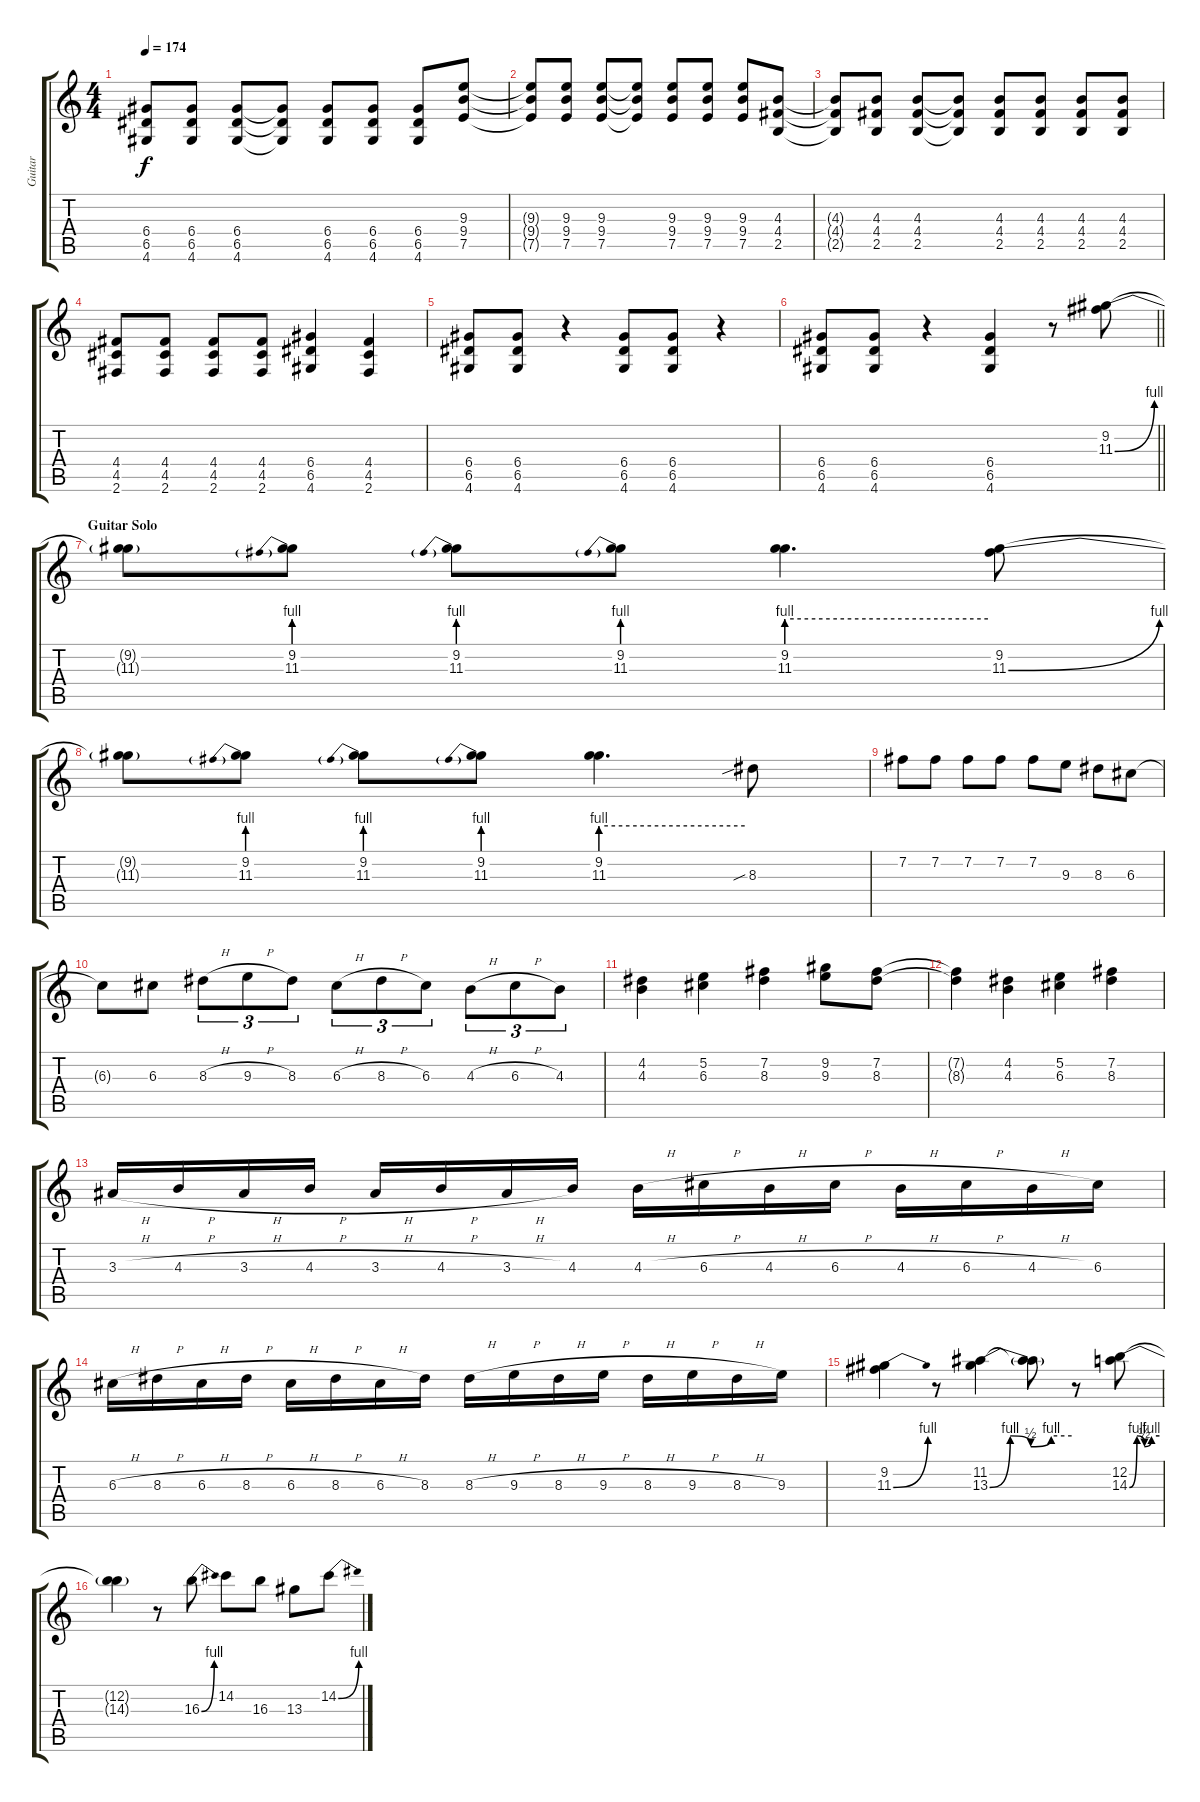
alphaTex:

\track ("Guitar" "Guitar") {instrument distortionguitar}
\staff {score tabs}
\tuning (E4 B3 G3 D3 A2 E2) {hide}
\ts (4 4)
\tempo 174
\clef g2
\ks c
(6.4{t} 6.5{t} 4.6{t}).8{dy f} (6.4 6.5 4.6).8 (6.4 6.5 4.6).8 (6.4{t} 6.5{t} 4.6{t}).8 (6.4 6.5 4.6).8 (6.4 6.5 4.6).8 (6.4 6.5 4.6).8 (9.3 9.4 7.5).8 |
(9.3{t} 9.4{t} 7.5{t}).8 (9.3 9.4 7.5).8 (9.3 9.4 7.5).8 (9.3{t} 9.4{t} 7.5{t}).8 (9.3 9.4 7.5).8 (9.3 9.4 7.5).8 (9.3 9.4 7.5).8 (4.3 4.4 2.5).8 |
(4.3{t} 4.4{t} 2.5{t}).8 (4.3 4.4 2.5).8 (4.3 4.4 2.5).8 (4.3{t} 4.4{t} 2.5{t}).8 (4.3 4.4 2.5).8 (4.3 4.4 2.5).8 (4.3 4.4 2.5).8 (4.3 4.4 2.5).8 |
(4.4 4.5 2.6).8 (4.4 4.5 2.6).8 (4.4 4.5 2.6).8 (4.4 4.5 2.6).8 (6.4 6.5 4.6).4 (4.4 4.5 2.6).4 |
(6.4 6.5 4.6).8 (6.4 6.5 4.6).8 r.4 (6.4 6.5 4.6).8 (6.4 6.5 4.6).8 r.4 |
\barLineRight lightlight
(6.4 6.5 4.6).8 (6.4 6.5 4.6).8 r.4 (6.4 6.5 4.6).4 r.8 (9.2 11.3{be (bend 0 0 60 4)}).8 |
\section ("" "Guitar Solo")
(9.2{t} 11.3{t}).8 (9.2 11.3{be (prebend 0 4 60 4)}).8 (9.2 11.3{be (prebend 0 4 60 4)}).8 (9.2 11.3{be (prebend 0 4 60 4)}).8 (9.2 11.3{be (custom 0 4 15 4 30 4 45 4 60 4)}).4{d} (9.2 11.3{be (bend 0 0 60 4)}).8 |
(9.2{t} 11.3{t}).8 (9.2 11.3{be (prebend 0 4 60 4)}).8 (9.2 11.3{be (prebend 0 4 60 4)}).8 (9.2 11.3{be (prebend 0 4 60 4)}).8 (9.2 11.3{be (custom 0 4 15 4 30 4 45 4 60 4)}).4{d} 8.3{sib}.8 |
7.2.8 7.2.8 7.2.8 7.2.8 7.2.8 9.3.8 8.3.8 6.3.8 |
6.3{t}.8 6.3.8 8.3{h}.8{tu (3 2)} 9.3{h}.8{tu (3 2)} 8.3.8{tu (3 2)} 6.3{h}.8{tu (3 2)} 8.3{h}.8{tu (3 2)} 6.3.8{tu (3 2)} 4.3{h}.8{tu (3 2)} 6.3{h}.8{tu (3 2)} 4.3.8{tu (3 2)} |
(4.2 4.3).4 (5.2 6.3).4 (7.2 8.3).4 (9.2 9.3).8 (7.2 8.3).8 |
(7.2{t} 8.3{t}).4 (4.2 4.3).4 (5.2 6.3).4 (7.2 8.3).4 |
3.3{h}.16 4.3{h}.16 3.3{h}.16 4.3{h}.16 3.3{h}.16 4.3{h}.16 3.3{h}.16 4.3.16 4.3{h}.16 6.3{h}.16 4.3{h}.16 6.3{h}.16 4.3{h}.16 6.3{h}.16 4.3{h}.16 6.3.16 |
6.3{h}.16 8.3{h}.16 6.3{h}.16 8.3{h}.16 6.3{h}.16 8.3{h}.16 6.3{h}.16 8.3.16 8.3{h}.16 9.3{h}.16 8.3{h}.16 9.3{h}.16 8.3{h}.16 9.3{h}.16 8.3{h}.16 9.3.16 |
(9.2 11.3{be (bend 0 0 60 4)}).4 r.8 (11.2 13.3{be (custom 0 0 15 4 30 2 45 4 60 4)}).4 (11.2{t} 13.3{t}).8 r.8 (12.2 14.3{be (custom 0 0 15 4 30 2 44 4 60 4)}).8 |
(12.2{t} 14.3{t}).4 r.8 16.3{be (bend 0 0 60 4)}.8 14.2.8 16.3.8 13.3.8 14.2{be (bend 0 0 60 4)}.8
